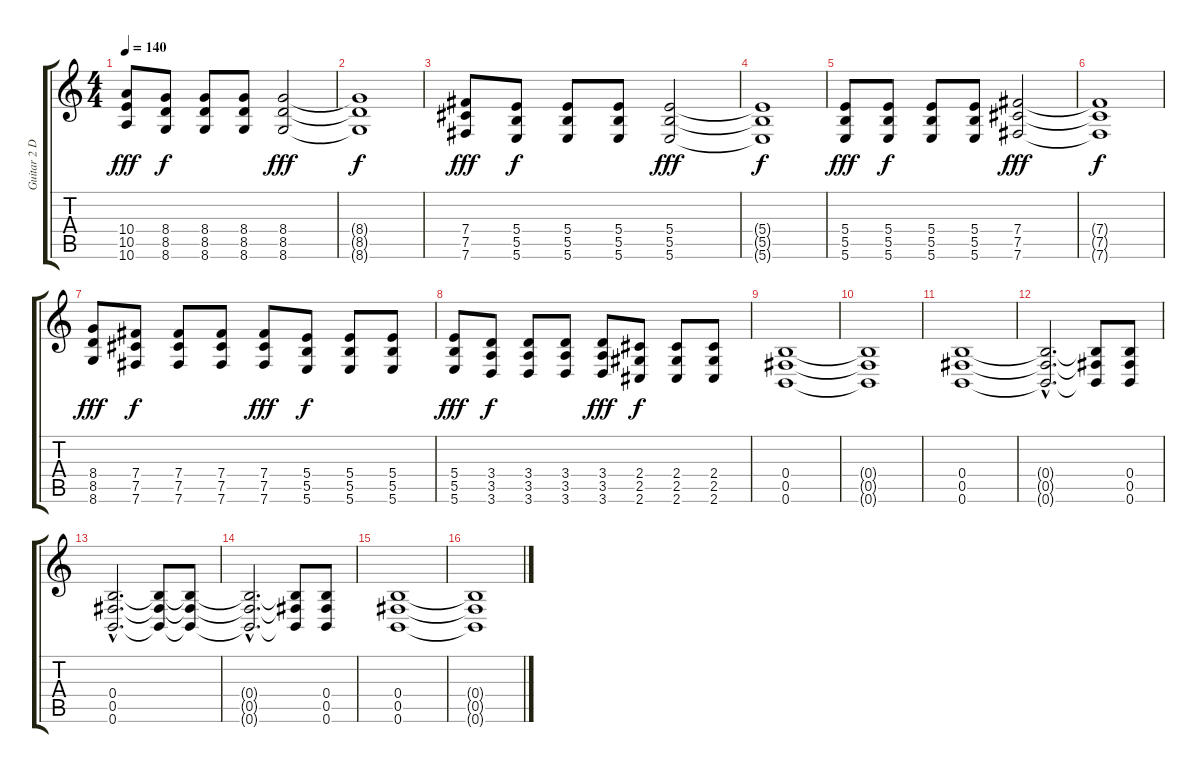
\track ("Guitar 2 Disto" "Guitar 2 D") {instrument distortionguitar}
\staff {score tabs}
\tuning (Db4 Ab3 E3 B2 Gb2 B1) {hide}
\ts (4 4)
\tempo 140
\clef g2
\ks c
(10.4 10.5 10.6).8{dy fff} (8.4 8.5 8.6).8{dy f} (8.4 8.5 8.6).8 (8.4 8.5 8.6).8 (8.4 8.5 8.6).2{dy fff} |
(8.4{t} 8.5{t} 8.6{t}).1{dy f} |
(7.4 7.5 7.6).8{dy fff} (5.4 5.5 5.6).8{dy f} (5.4 5.5 5.6).8 (5.4 5.5 5.6).8 (5.4 5.5 5.6).2{dy fff} |
(5.4{t} 5.5{t} 5.6{t}).1{dy f} |
(5.4 5.5 5.6).8{dy fff} (5.4 5.5 5.6).8{dy f} (5.4 5.5 5.6).8 (5.4 5.5 5.6).8 (7.4 7.5 7.6).2{dy fff} |
(7.4{t} 7.5{t} 7.6{t}).1{dy f} |
(8.4 8.5 8.6).8{dy fff} (7.4 7.5 7.6).8{dy f} (7.4 7.5 7.6).8 (7.4 7.5 7.6).8 (7.4 7.5 7.6).8{dy fff} (5.4 5.5 5.6).8{dy f} (5.4 5.5 5.6).8 (5.4 5.5 5.6).8 |
(5.4 5.5 5.6).8{dy fff} (3.4 3.5 3.6).8{dy f} (3.4 3.5 3.6).8 (3.4 3.5 3.6).8 (3.4 3.5 3.6).8{dy fff} (2.4 2.5 2.6).8{dy f} (2.4 2.5 2.6).8 (2.4 2.5 2.6).8 |
(0.4 0.5 0.6).1 |
(0.4{t} 0.5{t} 0.6{t}).1 |
(0.4 0.5 0.6).1 |
(0.4{hac t} 0.5{hac t} 0.6{hac t}).2{d} (0.4{t} 0.5{t} 0.6{t}).8 (0.4 0.5 0.6).8 |
(0.4{hac} 0.5{hac} 0.6{hac}).2{d} (0.4{t} 0.5{t} 0.6{t}).8 (0.4{t} 0.5{t} 0.6{t}).8 |
(0.4{hac t} 0.5{hac t} 0.6{hac t}).2{d} (0.4{t} 0.5{t} 0.6{t}).8 (0.4 0.5 0.6).8 |
(0.4 0.5 0.6).1 |
(0.4{t} 0.5{t} 0.6{t}).1
